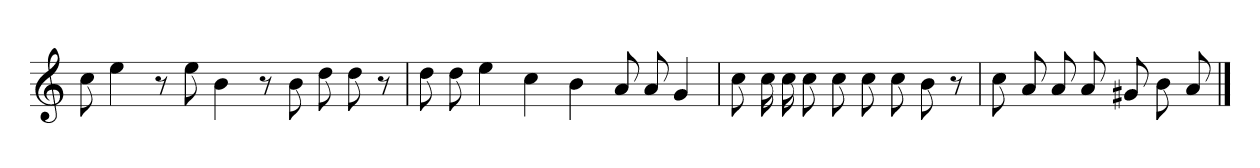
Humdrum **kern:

**kern
*part1
*staff1
*clefG2
*k[]
*a:
=
8cc
4ee
8r
8ee
4b
8r
8b
8dd
8dd
8r
=1
8dd
8dd
4ee
4cc
4b
8a
8a
4g
=2
8cc
16cc
16cc
8cc
8cc
8cc
8cc
8b
8r
=3
8cc
8a
8a
8a
8g#X
8b
8a
==
*-
